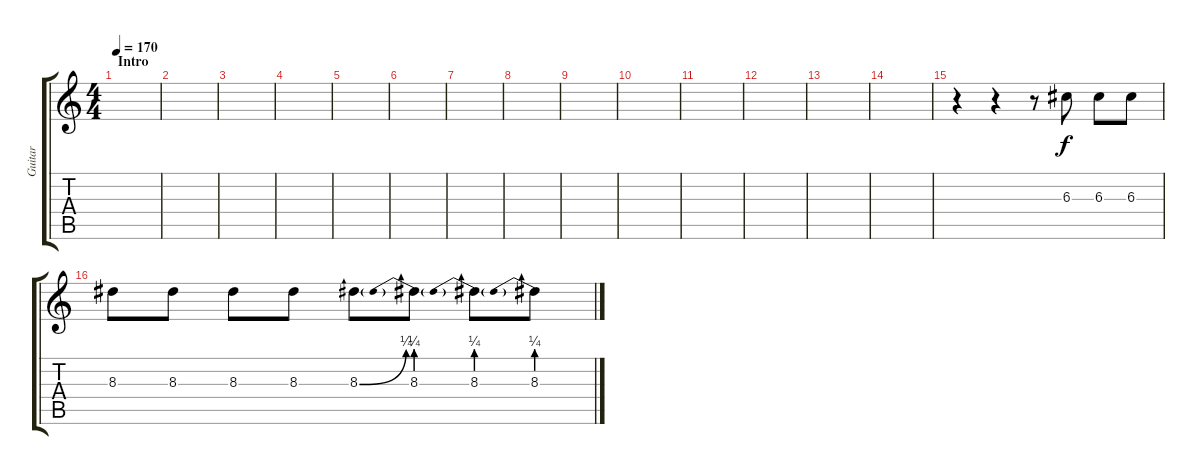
\track ("Guitar" "Guitar") {instrument distortionguitar}
\staff {score tabs}
\tuning (E4 B3 G3 D3 A2 D2) {hide}
\ts (4 4)
\section ("" "Intro")
\tempo 170
\clef g2
\ks c
|
|
|
|
|
|
|
|
|
|
|
|
|
|
r.4 r.4 r.8 6.3.8 6.3.8 6.3.8 |
8.3.8 8.3.8 8.3.8 8.3.8 8.3{be (bend 0 0 60 1)}.8 8.3{be (prebend 0 1 60 1)}.8 8.3{be (prebend 0 1 60 1)}.8 8.3{be (prebend 0 1 60 1)}.8
